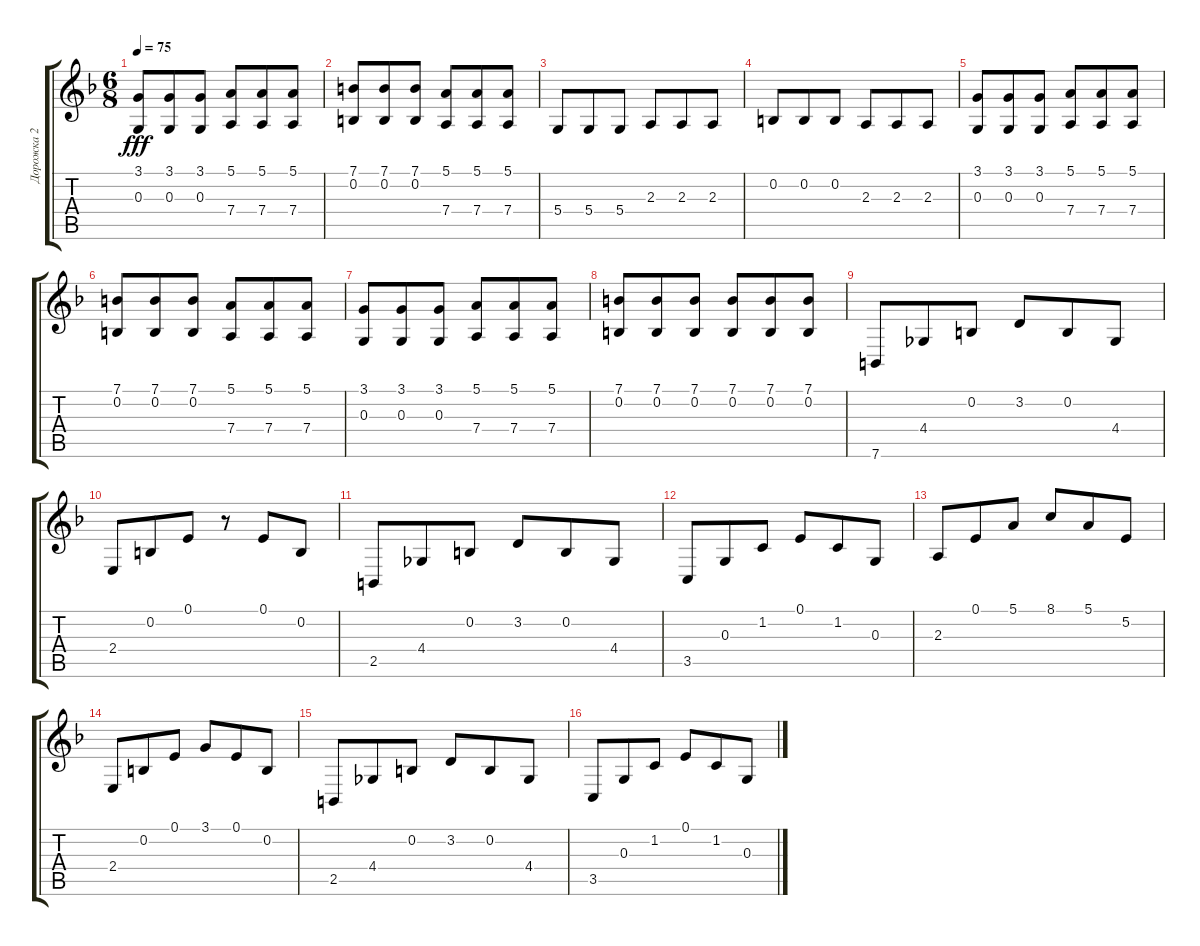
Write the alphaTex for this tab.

\track ("Дорожка 2" "Дорожка 2") {instrument honkytonkpiano}
\staff {score tabs}
\tuning (E4 B3 G3 D3 A2 E2) {hide}
\ts (6 8)
\tempo 75
\clef g2
\ks f
(3.1 0.3).8{dy fff} (3.1 0.3).8 (3.1 0.3).8 (5.1 7.4).8 (5.1 7.4).8 (5.1 7.4).8 |
(7.1 0.2).8 (7.1 0.2).8 (7.1 0.2).8 (5.1 7.4).8 (5.1 7.4).8 (5.1 7.4).8 |
5.4.8 5.4.8 5.4.8 2.3.8 2.3.8 2.3.8 |
0.2.8 0.2.8 0.2.8 2.3.8 2.3.8 2.3.8 |
(3.1 0.3).8 (3.1 0.3).8 (3.1 0.3).8 (5.1 7.4).8 (5.1 7.4).8 (5.1 7.4).8 |
(7.1 0.2).8 (7.1 0.2).8 (7.1 0.2).8 (5.1 7.4).8 (5.1 7.4).8 (5.1 7.4).8 |
(3.1 0.3).8 (3.1 0.3).8 (3.1 0.3).8 (5.1 7.4).8 (5.1 7.4).8 (5.1 7.4).8 |
(7.1 0.2).8 (7.1 0.2).8 (7.1 0.2).8 (7.1 0.2).8 (7.1 0.2).8 (7.1 0.2).8 |
\ks dminor
7.6.8 4.4.8 0.2.8 3.2.8 0.2.8 4.4.8 |
2.4.8 0.2.8 0.1.8 r.8 0.1.8 0.2.8 |
2.5.8 4.4.8 0.2.8 3.2.8 0.2.8 4.4.8 |
3.5.8 0.3.8 1.2.8 0.1.8 1.2.8 0.3.8 |
2.3.8 0.1.8 5.1.8 8.1.8 5.1.8 5.2.8 |
2.4.8 0.2.8 0.1.8 3.1.8 0.1.8 0.2.8 |
2.5.8 4.4.8 0.2.8 3.2.8 0.2.8 4.4.8 |
3.5.8 0.3.8 1.2.8 0.1.8 1.2.8 0.3.8
